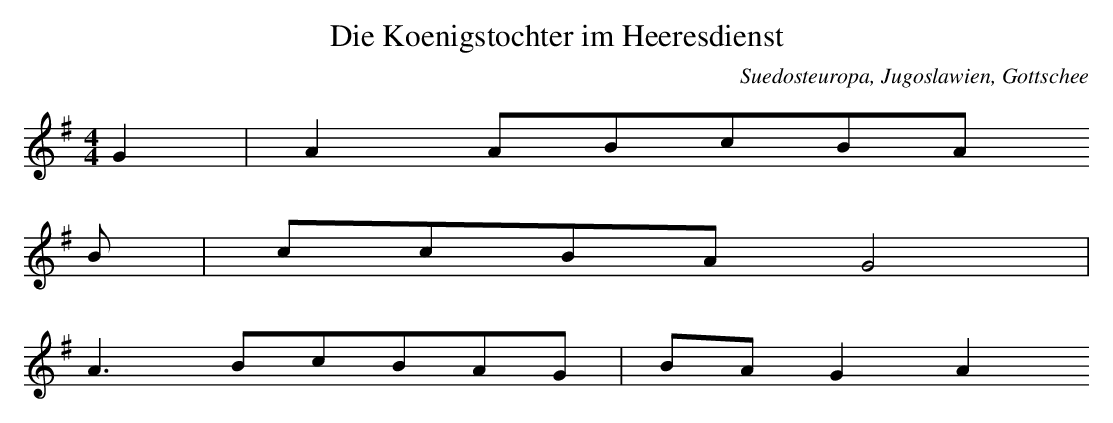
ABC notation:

X:1
T: Die Koenigstochter im Heeresdienst
O: Suedosteuropa, Jugoslawien, Gottschee
M: 4/4
L: 1/8
K: G
G2 | A2ABcBA
B | ccBAG4 |
A3BcBAG | BAG2A2
